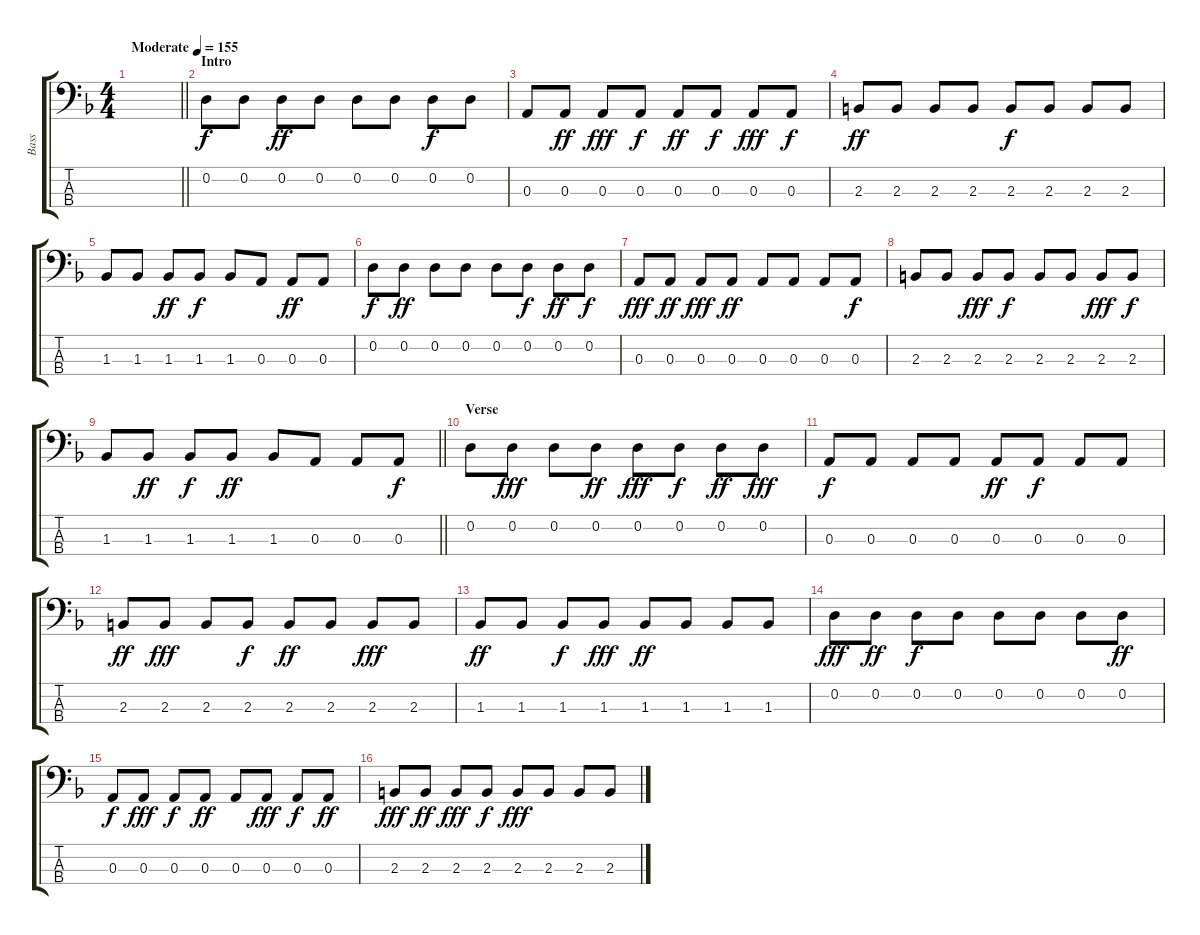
\track ("Bass" "Bass") {instrument electricbassfinger}
\staff {score tabs}
\tuning (G2 D2 A1 E1) {hide}
\ts (4 4)
\tempo (155 "Moderate")
\clef f4
\barLineRight lightlight
\ks f
|
\section ("" "Intro")
0.2.8 0.2.8{dy f} 0.2.8{dy ff} 0.2.8 0.2.8 0.2.8 0.2.8{dy f} 0.2.8 |
0.3.8 0.3.8{dy ff} 0.3.8{dy fff} 0.3.8{dy f} 0.3.8{dy ff} 0.3.8{dy f} 0.3.8{dy fff} 0.3.8{dy f} |
2.3.8{dy ff} 2.3.8 2.3.8 2.3.8 2.3.8{dy f} 2.3.8 2.3.8 2.3.8 |
1.3.8 1.3.8 1.3.8{dy ff} 1.3.8{dy f} 1.3.8 0.3.8 0.3.8{dy ff} 0.3.8 |
0.2.8{dy f} 0.2.8{dy ff} 0.2.8 0.2.8 0.2.8 0.2.8{dy f} 0.2.8{dy ff} 0.2.8{dy f} |
0.3.8{dy fff} 0.3.8{dy ff} 0.3.8{dy fff} 0.3.8{dy ff} 0.3.8 0.3.8 0.3.8 0.3.8{dy f} |
2.3.8 2.3.8 2.3.8{dy fff} 2.3.8{dy f} 2.3.8 2.3.8 2.3.8{dy fff} 2.3.8{dy f} |
\barLineRight lightlight
1.3.8 1.3.8{dy ff} 1.3.8{dy f} 1.3.8{dy ff} 1.3.8 0.3.8 0.3.8 0.3.8{dy f} |
\section ("" "Verse")
0.2.8 0.2.8{dy fff} 0.2.8 0.2.8{dy ff} 0.2.8{dy fff} 0.2.8{dy f} 0.2.8{dy ff} 0.2.8{dy fff} |
0.3.8{dy f} 0.3.8 0.3.8 0.3.8 0.3.8{dy ff} 0.3.8{dy f} 0.3.8 0.3.8 |
2.3.8{dy ff} 2.3.8{dy fff} 2.3.8 2.3.8{dy f} 2.3.8{dy ff} 2.3.8 2.3.8{dy fff} 2.3.8 |
1.3.8{dy ff} 1.3.8 1.3.8{dy f} 1.3.8{dy fff} 1.3.8{dy ff} 1.3.8 1.3.8 1.3.8 |
0.2.8{dy fff} 0.2.8{dy ff} 0.2.8{dy f} 0.2.8 0.2.8 0.2.8 0.2.8 0.2.8{dy ff} |
0.3.8{dy f} 0.3.8{dy fff} 0.3.8{dy f} 0.3.8{dy ff} 0.3.8 0.3.8{dy fff} 0.3.8{dy f} 0.3.8{dy ff} |
2.3.8{dy fff} 2.3.8{dy ff} 2.3.8{dy fff} 2.3.8{dy f} 2.3.8{dy fff} 2.3.8 2.3.8 2.3.8
